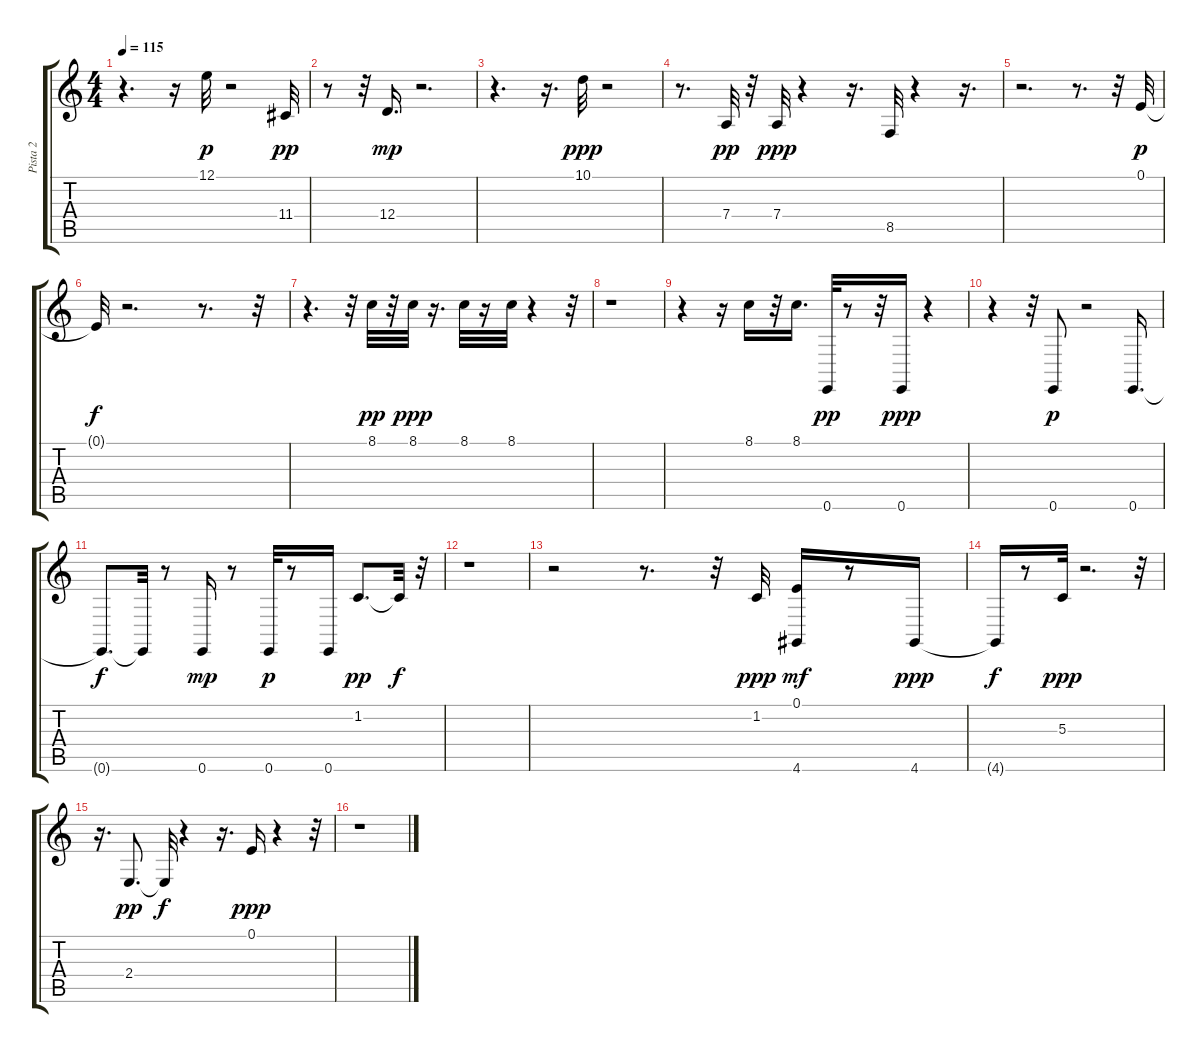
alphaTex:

\track ("Pista 2" "Pista 2") {instrument drawbarorgan}
\staff {score tabs}
\tuning (E4 B3 G3 D3 A2 E2) {hide}
\ts (4 4)
\tempo 115
\clef g2
\ks c
r.4{d dy mp} r.16 12.1.32{dy p} r.2 11.4.32{dy pp} |
r.8 r.32 12.4.16{d dy mp} r.2{d} |
r.4{d} r.16{d} 10.1.32{dy ppp} r.2 |
r.8{d} 7.4.32{dy pp} r.32 7.4.32{dy ppp} r.4 r.16{d} 8.5.32 r.4 r.16{d} |
r.2{d} r.8{d} r.32 0.1.32{dy p} |
0.1{t}.32{dy f} r.2{d} r.8{d} r.32 |
r.4{d} r.32 8.1.32{dy pp} r.32 8.1.32{dy ppp} r.16{d} 8.1.32 r.16 8.1.32 r.4 r.32 |
r.1 |
r.4 r.16 8.1.16 r.32 8.1.16{d} 0.6.32{dy pp} r.8 r.32 0.6.16{dy ppp} r.4 |
r.4 r.32 0.6.8{dy p} r.2 0.6.16{d} |
0.6{t}.8{d dy f} 0.6{t}.32 r.8 0.6.16{dy mp} r.8 0.6.32{dy p} r.8 0.6.16 1.2.8{d dy pp} 1.2{t}.32{dy f} r.32 |
r.1 |
r.2 r.8{d} r.32 1.2.32{dy ppp} (0.1 4.6).16{dy mf} r.8 4.6.16{dy ppp} |
4.6{t}.16{dy f} r.8 5.3.32{dy ppp} r.2{d} r.32 |
r.16{d} 2.4.8{d dy pp} 2.4{t}.32{dy f} r.4 r.16{d} 0.1.16{dy ppp} r.4 r.32 |
r.1
